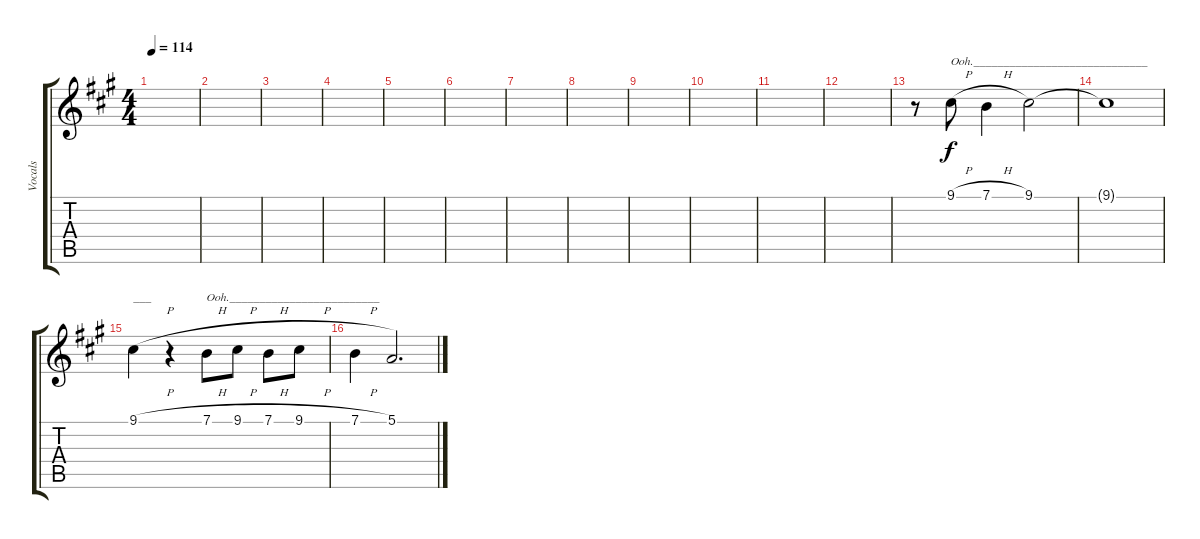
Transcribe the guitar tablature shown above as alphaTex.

\track ("Vocals" "Vocals") {instrument tenorsax}
\staff {score tabs}
\tuning (E4 B3 G3 D3 A2 E2) {hide}
\ts (4 4)
\tempo 114
\clef g2
\ks a
|
|
|
|
|
|
|
|
|
|
|
|
r.8 9.1{h}.8{txt "Ooh._____________________________"} 7.1{h}.4 9.1.2 |
9.1{t}.1 |
9.1{h}.4{txt "___"} r.4 7.1{h}.8{txt "Ooh._________________________"} 9.1{h}.8 7.1{h}.8 9.1{h}.8 |
7.1{h}.4 5.1.2{d}
